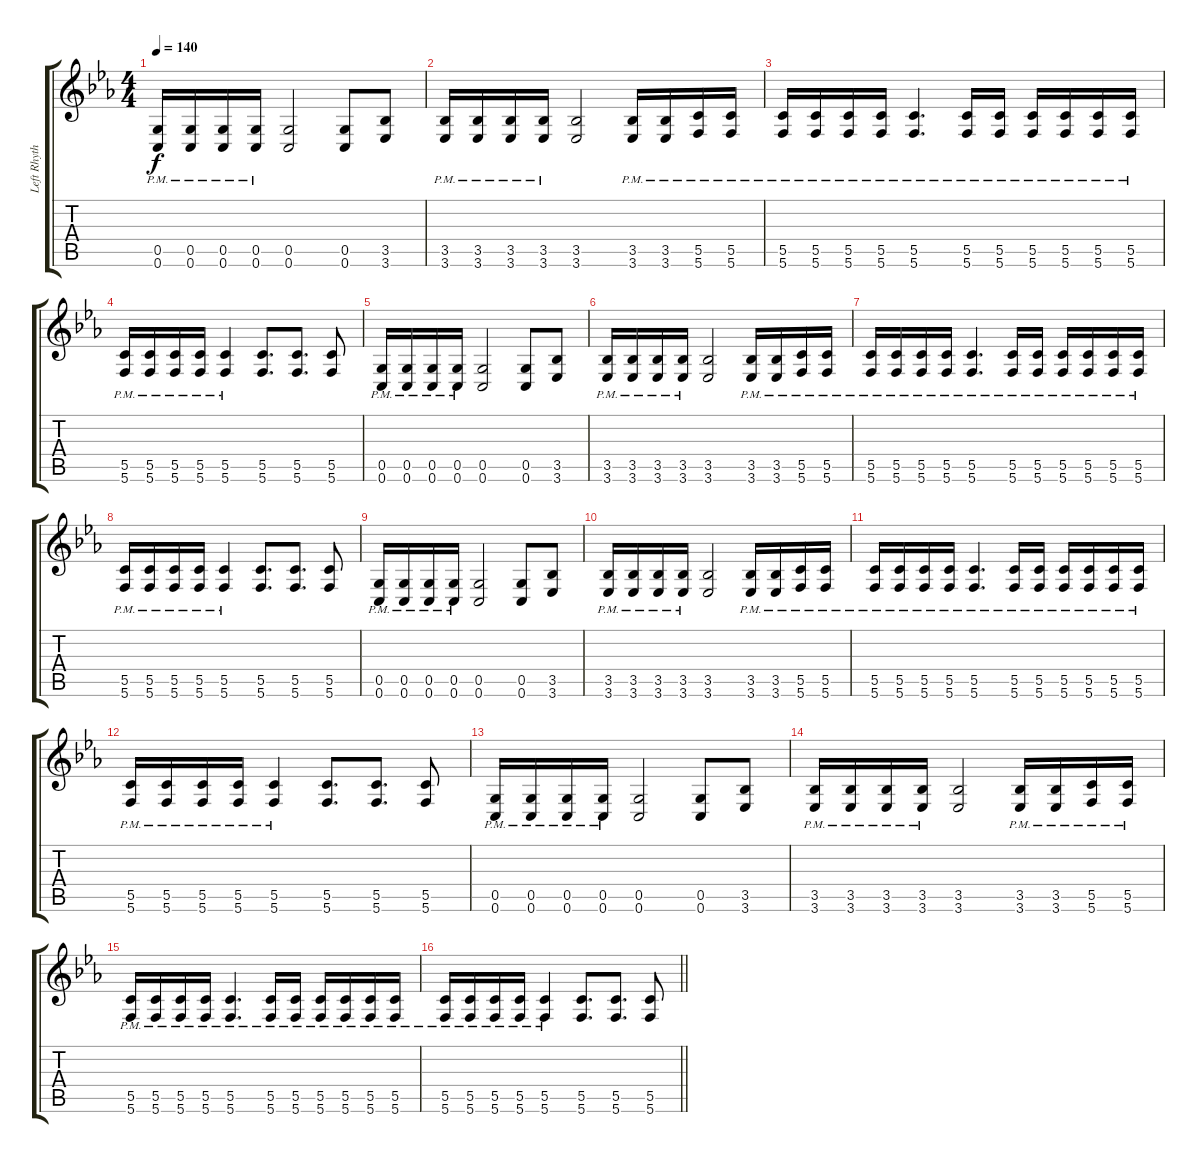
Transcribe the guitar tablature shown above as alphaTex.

\track ("Left Rhythm Guitar" "Left Rhyth") {instrument distortionguitar}
\staff {score tabs}
\tuning (D4 A3 F3 C3 G2 C2) {hide}
\ts (4 4)
\tempo 140
\clef g2
\ks eb
(0.5{pm} 0.6{pm}).16{dy f} (0.5{pm} 0.6{pm}).16 (0.5{pm} 0.6{pm}).16 (0.5{pm} 0.6{pm}).16 (0.5 0.6).2 (0.5 0.6).8 (3.5 3.6).8 |
(3.5{pm} 3.6{pm}).16 (3.5{pm} 3.6{pm}).16 (3.5{pm} 3.6{pm}).16 (3.5{pm} 3.6{pm}).16 (3.5 3.6).2 (3.5{pm} 3.6{pm}).16 (3.5{pm} 3.6{pm}).16 (5.5{pm} 5.6{pm}).16 (5.5{pm} 5.6{pm}).16 |
(5.5{pm} 5.6{pm}).16 (5.5{pm} 5.6{pm}).16 (5.5{pm} 5.6{pm}).16 (5.5{pm} 5.6{pm}).16 (5.5{pm} 5.6{pm}).4{d} (5.5{pm} 5.6{pm}).16 (5.5{pm} 5.6{pm}).16 (5.5{pm} 5.6{pm}).16 (5.5{pm} 5.6{pm}).16 (5.5{pm} 5.6{pm}).16 (5.5{pm} 5.6{pm}).16 |
(5.5{pm} 5.6{pm}).16 (5.5{pm} 5.6{pm}).16 (5.5{pm} 5.6{pm}).16 (5.5{pm} 5.6{pm}).16 (5.5{pm} 5.6{pm}).4 (5.5 5.6).8{d} (5.5 5.6).8{d} (5.5 5.6).8 |
(0.5{pm} 0.6{pm}).16 (0.5{pm} 0.6{pm}).16 (0.5{pm} 0.6{pm}).16 (0.5{pm} 0.6{pm}).16 (0.5 0.6).2 (0.5 0.6).8 (3.5 3.6).8 |
(3.5{pm} 3.6{pm}).16 (3.5{pm} 3.6{pm}).16 (3.5{pm} 3.6{pm}).16 (3.5{pm} 3.6{pm}).16 (3.5 3.6).2 (3.5{pm} 3.6{pm}).16 (3.5{pm} 3.6{pm}).16 (5.5{pm} 5.6{pm}).16 (5.5{pm} 5.6{pm}).16 |
(5.5{pm} 5.6{pm}).16 (5.5{pm} 5.6{pm}).16 (5.5{pm} 5.6{pm}).16 (5.5{pm} 5.6{pm}).16 (5.5{pm} 5.6{pm}).4{d} (5.5{pm} 5.6{pm}).16 (5.5{pm} 5.6{pm}).16 (5.5{pm} 5.6{pm}).16 (5.5{pm} 5.6{pm}).16 (5.5{pm} 5.6{pm}).16 (5.5{pm} 5.6{pm}).16 |
(5.5{pm} 5.6{pm}).16 (5.5{pm} 5.6{pm}).16 (5.5{pm} 5.6{pm}).16 (5.5{pm} 5.6{pm}).16 (5.5{pm} 5.6{pm}).4 (5.5 5.6).8{d} (5.5 5.6).8{d} (5.5 5.6).8 |
(0.5{pm} 0.6{pm}).16 (0.5{pm} 0.6{pm}).16 (0.5{pm} 0.6{pm}).16 (0.5{pm} 0.6{pm}).16 (0.5 0.6).2 (0.5 0.6).8 (3.5 3.6).8 |
(3.5{pm} 3.6{pm}).16 (3.5{pm} 3.6{pm}).16 (3.5{pm} 3.6{pm}).16 (3.5{pm} 3.6{pm}).16 (3.5 3.6).2 (3.5{pm} 3.6{pm}).16 (3.5{pm} 3.6{pm}).16 (5.5{pm} 5.6{pm}).16 (5.5{pm} 5.6{pm}).16 |
(5.5{pm} 5.6{pm}).16 (5.5{pm} 5.6{pm}).16 (5.5{pm} 5.6{pm}).16 (5.5{pm} 5.6{pm}).16 (5.5{pm} 5.6{pm}).4{d} (5.5{pm} 5.6{pm}).16 (5.5{pm} 5.6{pm}).16 (5.5{pm} 5.6{pm}).16 (5.5{pm} 5.6{pm}).16 (5.5{pm} 5.6{pm}).16 (5.5{pm} 5.6{pm}).16 |
(5.5{pm} 5.6{pm}).16 (5.5{pm} 5.6{pm}).16 (5.5{pm} 5.6{pm}).16 (5.5{pm} 5.6{pm}).16 (5.5{pm} 5.6{pm}).4 (5.5 5.6).8{d} (5.5 5.6).8{d} (5.5 5.6).8 |
(0.5{pm} 0.6{pm}).16 (0.5{pm} 0.6{pm}).16 (0.5{pm} 0.6{pm}).16 (0.5{pm} 0.6{pm}).16 (0.5 0.6).2 (0.5 0.6).8 (3.5 3.6).8 |
(3.5{pm} 3.6{pm}).16 (3.5{pm} 3.6{pm}).16 (3.5{pm} 3.6{pm}).16 (3.5{pm} 3.6{pm}).16 (3.5 3.6).2 (3.5{pm} 3.6{pm}).16 (3.5{pm} 3.6{pm}).16 (5.5{pm} 5.6{pm}).16 (5.5{pm} 5.6{pm}).16 |
(5.5{pm} 5.6{pm}).16 (5.5{pm} 5.6{pm}).16 (5.5{pm} 5.6{pm}).16 (5.5{pm} 5.6{pm}).16 (5.5{pm} 5.6{pm}).4{d} (5.5{pm} 5.6{pm}).16 (5.5{pm} 5.6{pm}).16 (5.5{pm} 5.6{pm}).16 (5.5{pm} 5.6{pm}).16 (5.5{pm} 5.6{pm}).16 (5.5{pm} 5.6{pm}).16 |
\barLineRight lightlight
(5.5{pm} 5.6{pm}).16 (5.5{pm} 5.6{pm}).16 (5.5{pm} 5.6{pm}).16 (5.5{pm} 5.6{pm}).16 (5.5{pm} 5.6{pm}).4 (5.5 5.6).8{d} (5.5 5.6).8{d} (5.5 5.6).8
